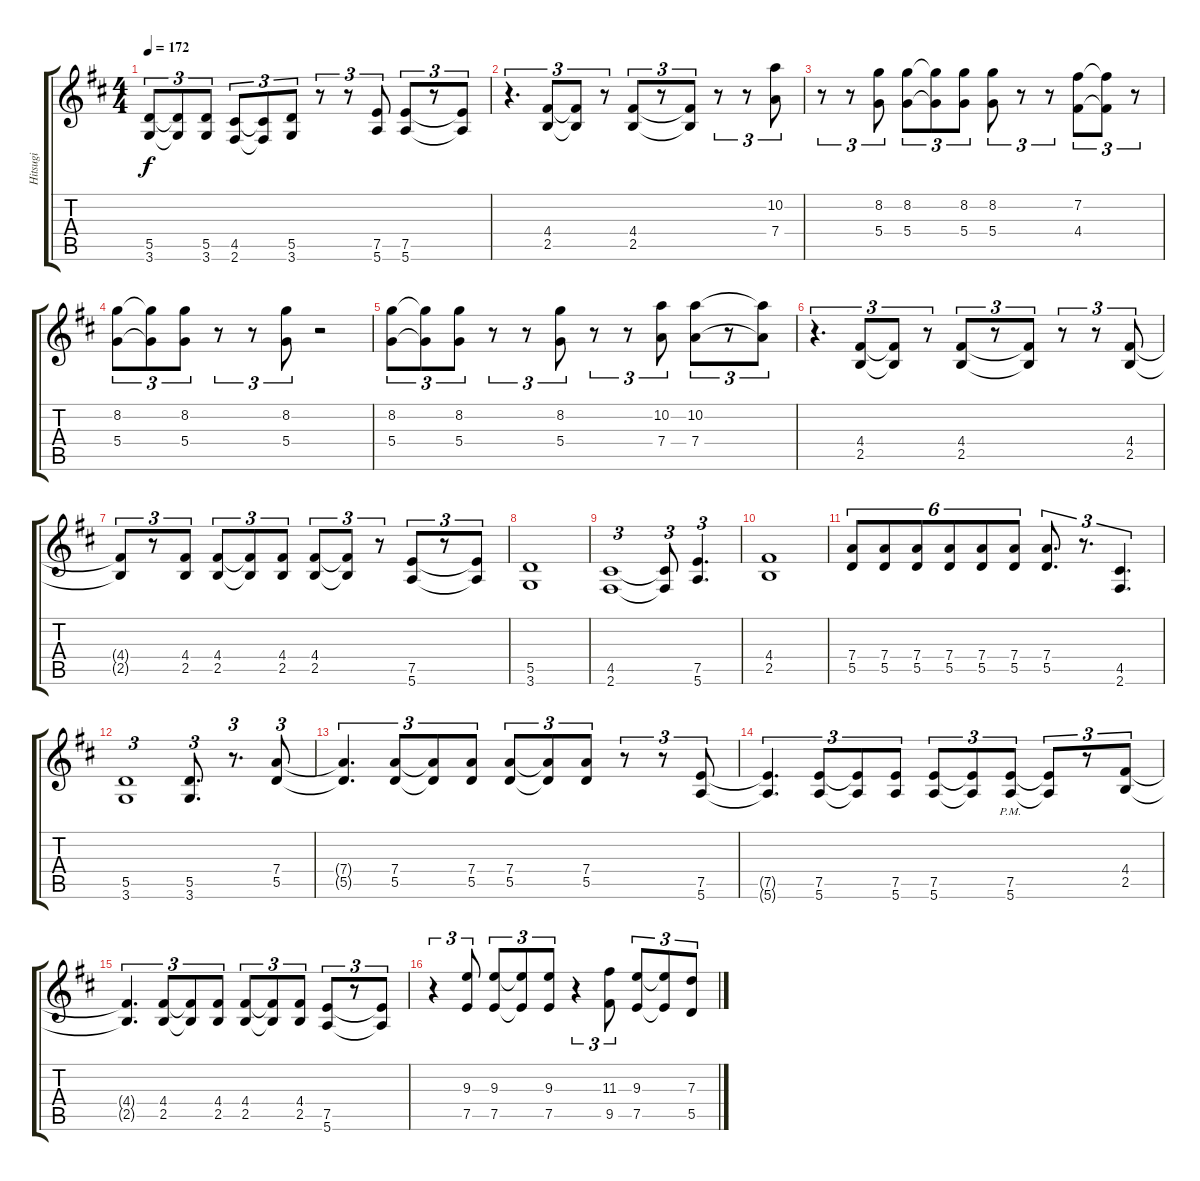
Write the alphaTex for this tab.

\track ("Hitsugi" "Hitsugi") {instrument distortionguitar}
\staff {score tabs}
\tuning (E4 B3 G3 D3 A2 E2) {hide}
\ts (4 4)
\tempo 172
\clef g2
\ks bminor
(5.5 3.6).8{tu (3 2) dy f} (5.5{t} 3.6{t}).8{tu (3 2)} (5.5 3.6).8{tu (3 2)} (4.5 2.6).8{tu (3 2)} (4.5{t} 2.6{t}).8{tu (3 2)} (5.5 3.6).8{tu (3 2)} r.8{tu (3 2)} r.8{tu (3 2)} (7.5 5.6).8{tu (3 2)} (7.5 5.6).8{tu (3 2)} r.8{tu (3 2)} (7.5{t} 5.6{t}).8{tu (3 2)} |
r.4{d tu (3 2)} (4.4 2.5).8{tu (3 2)} (4.4{t} 2.5{t}).8{tu (3 2)} r.8{tu (3 2)} (4.4 2.5).8{tu (3 2)} r.8{tu (3 2)} (4.4{t} 2.5{t}).8{tu (3 2)} r.8{tu (3 2)} r.8{tu (3 2)} (10.2 7.4).8{tu (3 2)} |
r.8{tu (3 2)} r.8{tu (3 2)} (8.2 5.4).8{tu (3 2)} (8.2 5.4).8{tu (3 2)} (8.2{t} 5.4{t}).8{tu (3 2)} (8.2 5.4).8{tu (3 2)} (8.2 5.4).8{tu (3 2)} r.8{tu (3 2)} r.8{tu (3 2)} (7.2 4.4).8{tu (3 2)} (7.2{t} 4.4{t}).8{tu (3 2)} r.8{tu (3 2)} |
(8.2 5.4).8{tu (3 2)} (8.2{t} 5.4{t}).8{tu (3 2)} (8.2 5.4).8{tu (3 2)} r.8{tu (3 2)} r.8{tu (3 2)} (8.2 5.4).8{tu (3 2)} r.2 |
(8.2 5.4).8{tu (3 2)} (8.2{t} 5.4{t}).8{tu (3 2)} (8.2 5.4).8{tu (3 2)} r.8{tu (3 2)} r.8{tu (3 2)} (8.2 5.4).8{tu (3 2)} r.8{tu (3 2)} r.8{tu (3 2)} (10.2 7.4).8{tu (3 2)} (10.2 7.4).8{tu (3 2)} r.8{tu (3 2)} (10.2{t} 7.4{t}).8{tu (3 2)} |
r.4{d tu (3 2)} (4.4 2.5).8{tu (3 2)} (4.4{t} 2.5{t}).8{tu (3 2)} r.8{tu (3 2)} (4.4 2.5).8{tu (3 2)} r.8{tu (3 2)} (4.4{t} 2.5{t}).8{tu (3 2)} r.8{tu (3 2)} r.8{tu (3 2)} (4.4 2.5).8{tu (3 2)} |
(4.4{t} 2.5{t}).8{tu (3 2)} r.8{tu (3 2)} (4.4 2.5).8{tu (3 2)} (4.4 2.5).8{tu (3 2)} (4.4{t} 2.5{t}).8{tu (3 2)} (4.4 2.5).8{tu (3 2)} (4.4 2.5).8{tu (3 2)} (4.4{t} 2.5{t}).8{tu (3 2)} r.8{tu (3 2)} (7.5 5.6).8{tu (3 2)} r.8{tu (3 2)} (7.5{t} 5.6{t}).8{tu (3 2)} |
(5.5 3.6).1 |
(4.5 2.6).1{tu (3 2)} (4.5{t} 2.6{t}).8{tu (3 2)} (7.5 5.6).4{d tu (3 2)} |
(4.4 2.5).1 |
(7.4 5.5).8{tu (6 4)} (7.4 5.5).8{tu (6 4)} (7.4 5.5).8{tu (6 4)} (7.4 5.5).8{tu (6 4)} (7.4 5.5).8{tu (6 4)} (7.4 5.5).8{tu (6 4)} (7.4 5.5).8{d tu (3 2)} r.8{d tu (3 2)} (4.5 2.6).4{d tu (3 2)} |
(5.5 3.6).1{tu (3 2)} (5.5 3.6).8{d tu (3 2)} r.8{d tu (3 2)} (7.4 5.5).8{tu (3 2)} |
(7.4{t} 5.5{t}).4{d tu (3 2)} (7.4 5.5).8{tu (3 2)} (7.4{t} 5.5{t}).8{tu (3 2)} (7.4 5.5).8{tu (3 2)} (7.4 5.5).8{tu (3 2)} (7.4{t} 5.5{t}).8{tu (3 2)} (7.4 5.5).8{tu (3 2)} r.8{tu (3 2)} r.8{tu (3 2)} (7.5 5.6).8{tu (3 2)} |
(7.5{t} 5.6{t}).4{d tu (3 2)} (7.5 5.6).8{tu (3 2)} (7.5{t} 5.6{t}).8{tu (3 2)} (7.5 5.6).8{tu (3 2)} (7.5 5.6).8{tu (3 2)} (7.5{t} 5.6{t}).8{tu (3 2)} (7.5{pm} 5.6{pm}).8{tu (3 2)} (7.5{t} 5.6{t}).8{tu (3 2)} r.8{tu (3 2)} (4.4 2.5).8{tu (3 2)} |
(4.4{t} 2.5{t}).4{d tu (3 2)} (4.4 2.5).8{tu (3 2)} (4.4{t} 2.5{t}).8{tu (3 2)} (4.4 2.5).8{tu (3 2)} (4.4 2.5).8{tu (3 2)} (4.4{t} 2.5{t}).8{tu (3 2)} (4.4 2.5).8{tu (3 2)} (7.5 5.6).8{tu (3 2)} r.8{tu (3 2)} (7.5{t} 5.6{t}).8{tu (3 2)} |
r.4{tu (3 2)} (9.3 7.5).8{tu (3 2)} (9.3 7.5).8{tu (3 2)} (9.3{t} 7.5{t}).8{tu (3 2)} (9.3 7.5).8{tu (3 2)} r.4{tu (3 2)} (11.3 9.5).8{tu (3 2)} (9.3 7.5).8{tu (3 2)} (9.3{t} 7.5{t}).8{tu (3 2)} (7.3 5.5).8{tu (3 2)}
